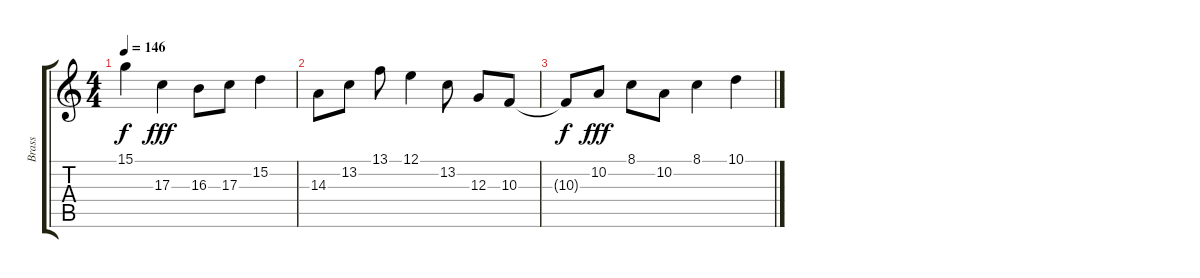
\track ("Brass" "Brass") {instrument synthbrass1}
\staff {score tabs}
\tuning (E4 B3 G3 D3 A2 E2) {hide}
\ts (4 4)
\tempo 146
\clef g2
\ks c
15.1{t}.4{dy f} 17.3.4{dy fff} 16.3.8 17.3.8 15.2.4 |
14.3.8 13.2.8 13.1.8 12.1.4 13.2.8 12.3.8 10.3.8 |
10.3{t}.8{dy f} 10.2.8{dy fff} 8.1.8 10.2.8 8.1.4 10.1.4
